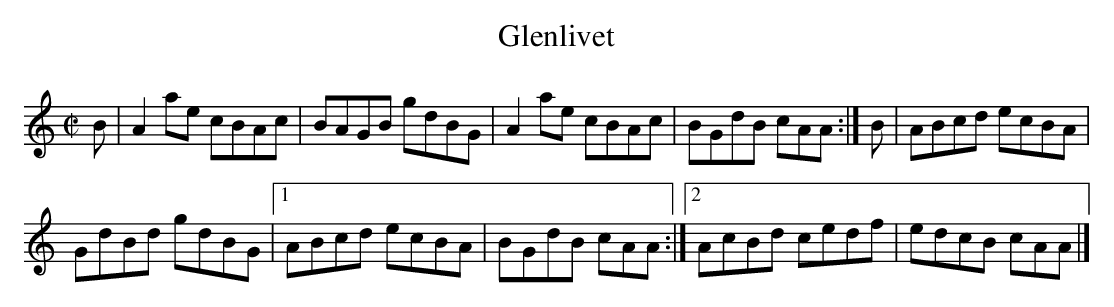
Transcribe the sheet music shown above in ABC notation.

X:1
T:Glenlivet
M:C|
L:1/8
K:A Min
B|A2ae cBAc|BAGB gdBG|   A2ae cBAc|BGdB cAA:|\
B|ABcd ecBA|
            GdBd gdBG|[1 ABcd ecBA|BGdB cAA:|\
                      [2 AcBd cedf|edcB cAA|]
